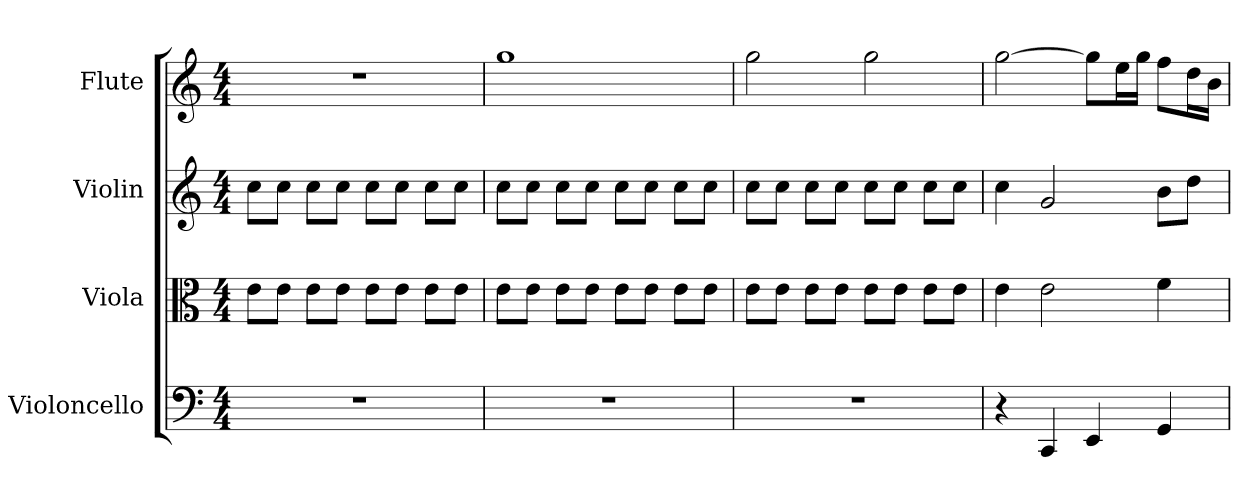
**kern	**kern	**kern	**kern
*part4	*part3	*part2	*part1
*staff4	*staff3	*staff2	*staff1
*I"Violoncello	*I"Viola	*I"Violin	*I"Flute
*I'Vc	*I'Vla	*I'Vln	*I'Fl
*clefF4	*clefC3	*	*
*k[]	*k[]	*k[]	*k[]
*C:	*C:	*C:	*C:
*M4/4	*M4/4	*M4/4	*M4/4
*MM120	*MM120	*MM120	*MM120
=	=	=	=
1r	8e\L	8ccL	1r
.	8e\J	8ccJ	.
.	8e\L	8ccL	.
.	8e\J	8ccJ	.
.	8e\L	8ccL	.
.	8e\J	8ccJ	.
.	8e\L	8ccL	.
.	8e\J	8ccJ	.
=2	=2	=2	=2
1r	8e\L	8ccL	1gg
.	8e\J	8ccJ	.
.	8e\L	8ccL	.
.	8e\J	8ccJ	.
.	8e\L	8ccL	.
.	8e\J	8ccJ	.
.	8e\L	8ccL	.
.	8e\J	8ccJ	.
=3	=3	=3	=3
1r	8e\L	8ccL	2gg
.	8e\J	8ccJ	.
.	8e\L	8ccL	.
.	8e\J	8ccJ	.
.	8e\L	8ccL	2gg
.	8e\J	8ccJ	.
.	8e\L	8ccL	.
.	8e\J	8ccJ	.
=4	=4	=4	=4
4r	4e	4cc	[2gg
4CC	2e	2g	.
4EE	.	.	8ggL]
.	.	.	16eeL
.	.	.	16ggJJ
4GG	4f	8bL	8ffL
.	.	8ddJ	16ddL
.	.	.	16bJJ
=	=	=	=
*-	*-	*-	*-
